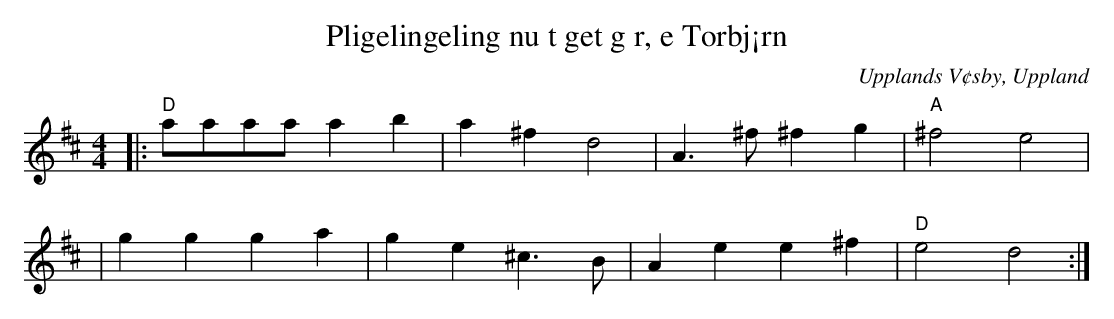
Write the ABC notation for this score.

X:1
T:Pligelingeling nu t get g r, e Torbj¡rn
O:Upplands V¢sby, Uppland
M:4/4
L:1/8
K:D
|: "D"aaaa a2 b2 |a2^f2 d4 | A3^f ^f2g2 | "A"^f4 e4 |
| g2g2g2a2 |g2e2^c3B | A2e2e2^f2 | "D"e4 d4 :|
